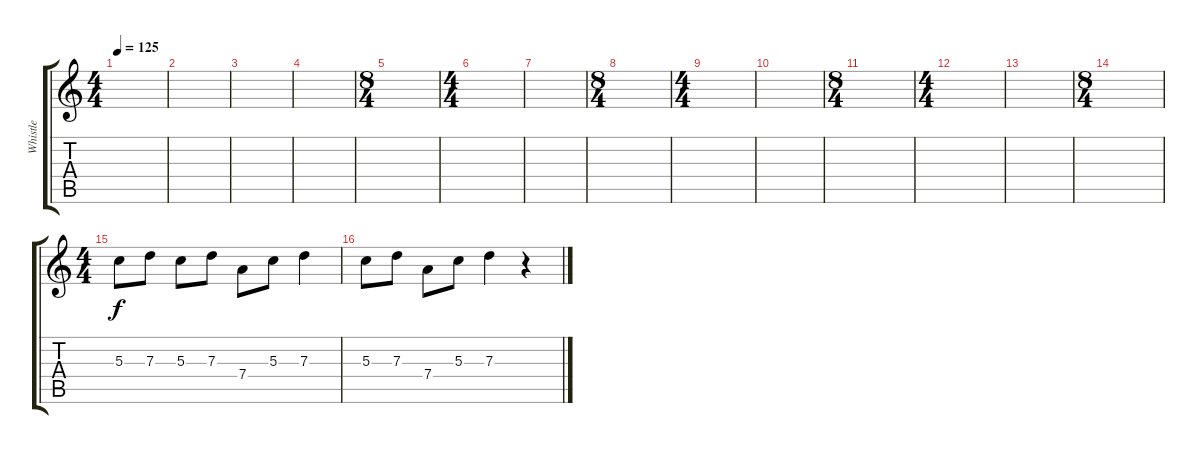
\track ("Whistle" "Whistle") {instrument whistle}
\staff {score tabs}
\tuning (E5 B4 G4 D4 A3 E3) {hide}
\ts (4 4)
\tempo 125
\clef g2
\ks c
|
|
|
|
\ts (8 4)
|
\ts (4 4)
|
|
\ts (8 4)
|
\ts (4 4)
|
|
\ts (8 4)
|
\ts (4 4)
|
|
\ts (8 4)
|
\ts (4 4)
5.3.8 7.3.8 5.3.8 7.3.8 7.4.8 5.3.8 7.3.4 |
5.3.8 7.3.8 7.4.8 5.3.8 7.3.4 r.4
